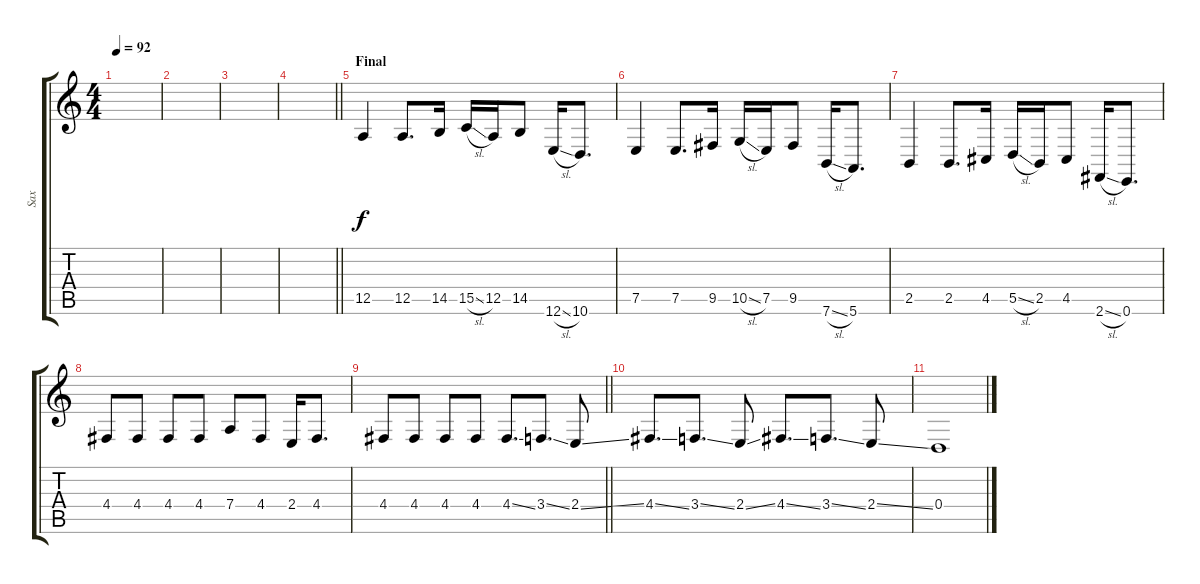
\track ("Sax" "Sax") {instrument tenorsax}
\staff {score tabs}
\tuning (E4 B3 G3 D3 A2 E2) {hide}
\ts (4 4)
\tempo 92
\clef g2
\ks c
|
|
|
\barLineRight lightlight
|
\section ("" "Final")
12.5.4 12.5.8{d} 14.5.16 15.5{sl}.16 12.5.16 14.5.8 12.6{sl}.16 10.6.8{d} |
7.5.4 7.5.8{d} 9.5.16 10.5{sl}.16 7.5.16 9.5.8 7.6{sl}.16 5.6.8{d} |
2.5.4 2.5.8{d} 4.5.16 5.5{sl}.16 2.5.16 4.5.8 2.6{sl}.16 0.6.8{d} |
4.4.8 4.4.8 4.4.8 4.4.8 7.4.8 4.4.8 2.4.16 4.4.8{d} |
\barLineRight lightlight
4.4.8 4.4.8 4.4.8 4.4.8 4.4{ss}.8{d} 3.4{ss}.8{d} 2.4{ss}.8 |
4.4{ss}.8{d} 3.4{ss}.8{d} 2.4{ss}.8 4.4{ss}.8{d} 3.4{ss}.8{d} 2.4{ss}.8 |
0.4.1
